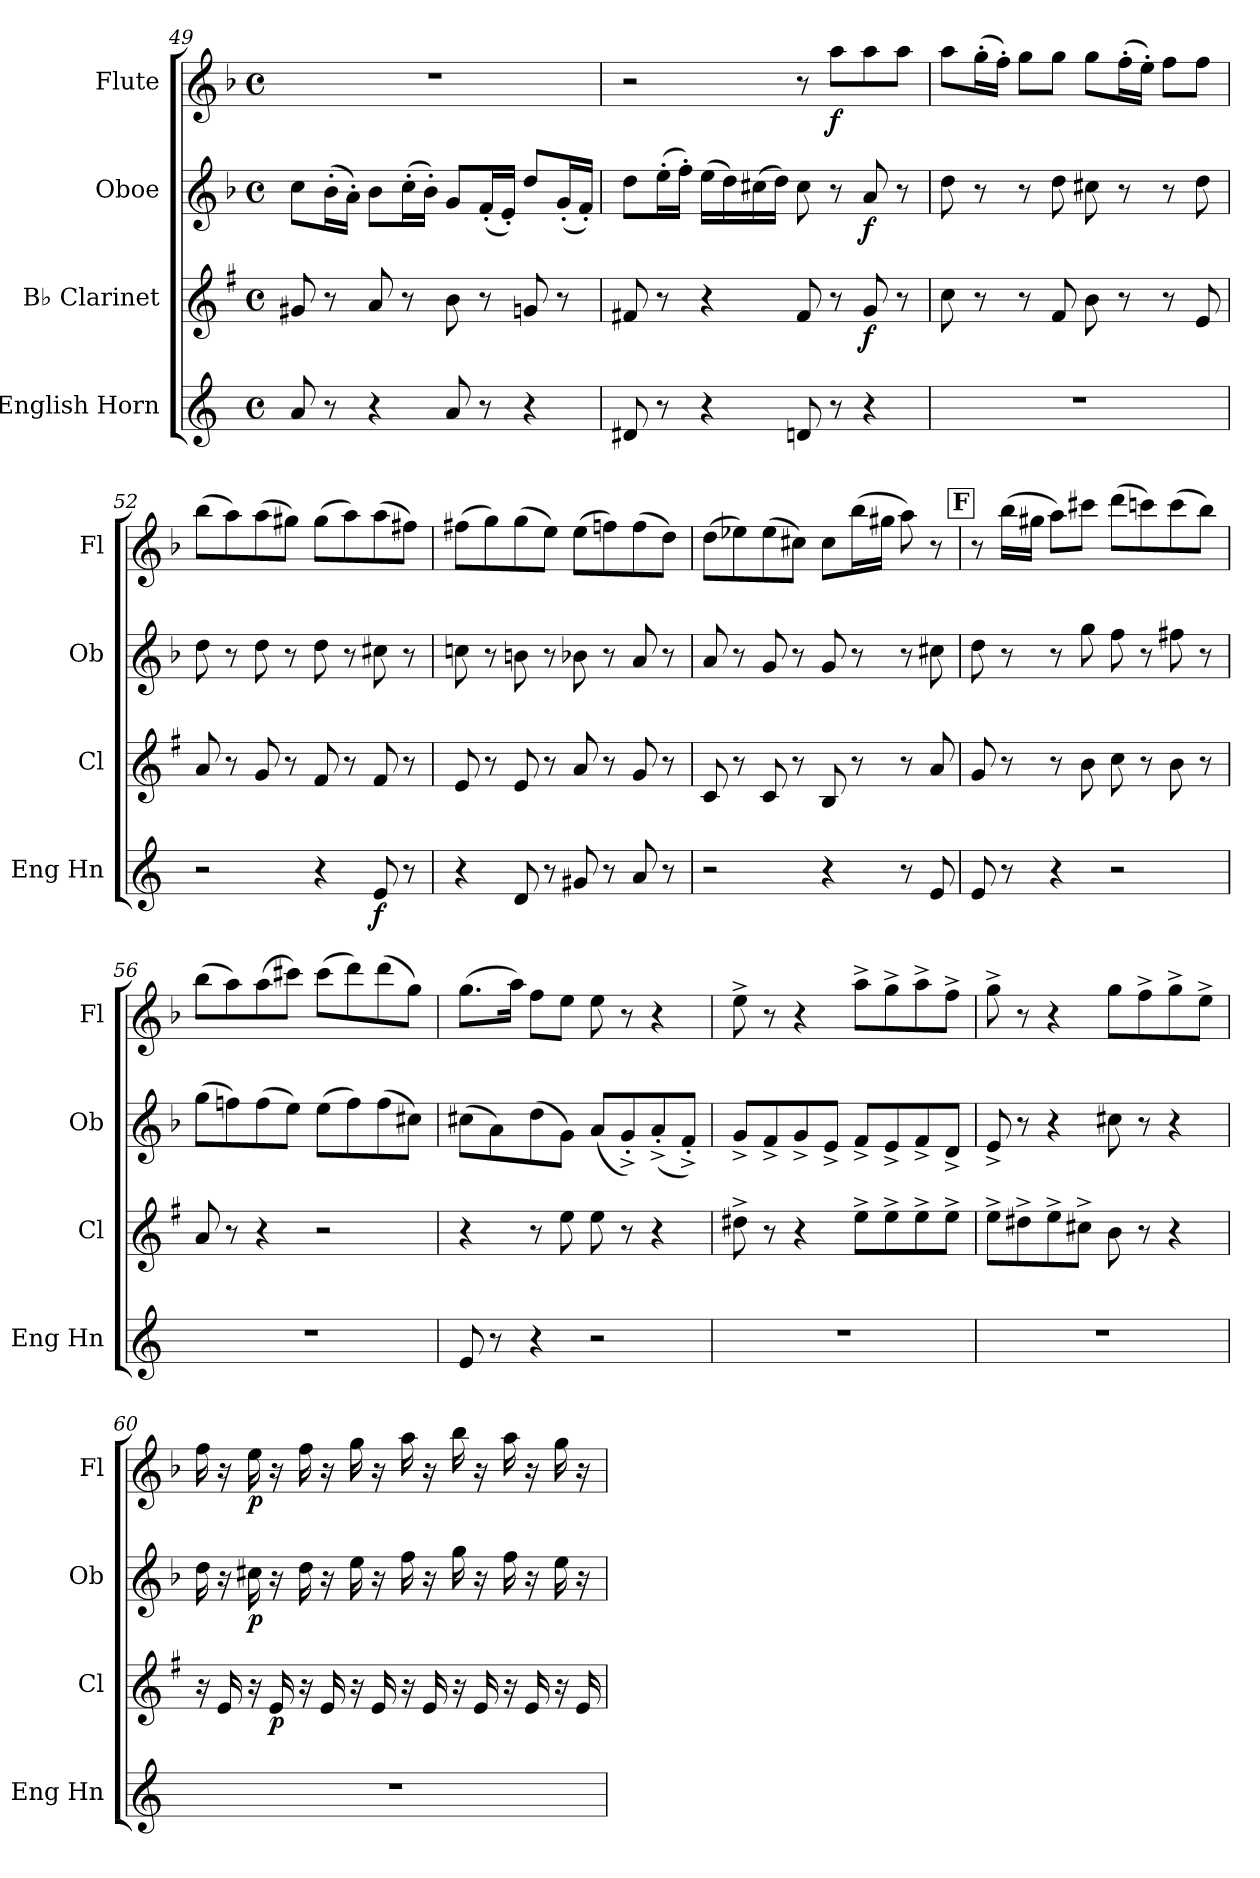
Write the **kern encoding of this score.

**kern	**dynam	**kern	**dynam	**kern	**dynam	**kern	**dynam
*part4	*part4	*part3	*part3	*part2	*part2	*part1	*part1
*staff4	*staff4	*staff3	*staff3	*staff2	*staff2	*staff1	*staff1
*I"English Horn	*	*I"B♭ Clarinet	*	*I"Oboe	*	*I"Flute	*
*I'Eng Hn	*	*I'Cl	*	*I'Ob	*	*I'Fl	*
*clefG2	*	*clefG2	*	*clefG2	*	*clefG2	*
*ITrd4c7	*	*ITrd1c2	*	*	*	*	*
*k[b-]	*	*k[b-]	*	*k[b-]	*	*k[b-]	*
*M4/4	*	*M4/4	*	*M4/4	*	*M4/4	*
*met(c)	*	*met(c)	*	*met(c)	*	*met(c)	*
=49	=49	=49	=49	=49	=49	=49	=49
8d/	.	8f#X/	.	8cc\L	.	1r	.
8r	.	8r	.	(16b-'\L	.	.	.
.	.	.	.	16a'\JJ)	.	.	.
4r	.	8g/	.	8b-\L	.	.	.
.	.	8r	.	(16cc'\L	.	.	.
.	.	.	.	16b-'\JJ)	.	.	.
8d/	.	8a\	.	8g/L	.	.	.
8r	.	8r	.	(16f'/L	.	.	.
.	.	.	.	16e'/JJ)	.	.	.
4r	.	8fn/	.	8dd/L	.	.	.
.	.	8r	.	(16g'/L	.	.	.
.	.	.	.	16f'/JJ)	.	.	.
=50	=50	=50	=50	=50	=50	=50	=50
8G#X/	.	8en/	.	8dd\L	.	2r	.
8r	.	8r	.	(16ee'\L	.	.	.
.	.	.	.	16ff'\JJ)	.	.	.
4r	.	4r	.	(16ee\LL	.	.	.
.	.	.	.	16dd\)	.	.	.
.	.	.	.	(16cc#X\	.	.	.
.	.	.	.	16dd\JJ)	.	.	.
8Gn/	.	8e/	.	8cc#\	.	8r	.
!	!	!	!	!	!	!	!LO:DY:b
8r	.	8r	.	8r	.	8aa\L	f
!	!	!	!LO:DY:b	!	!LO:DY:b	!	!
4r	.	8f/	f	8a/	f	8aa\	.
.	.	8r	.	8r	.	8aa\J	.
!!LO:PB:g=z
=51	=51	=51	=51	=51	=51	=51	=51
1r	.	8b-\	.	8dd\	.	8aa\L	.
.	.	8r	.	8r	.	(16gg'\L	.
.	.	.	.	.	.	16ff'\JJ)	.
.	.	8r	.	8r	.	8gg\L	.
.	.	8e/	.	8dd\	.	8gg\J	.
.	.	8a\	.	8cc#X\	.	8gg\L	.
.	.	8r	.	8r	.	(16ff'\L	.
.	.	.	.	.	.	16ee'\JJ)	.
.	.	8r	.	8r	.	8ff\L	.
.	.	8d/	.	8dd\	.	8ff\J	.
=52	=52	=52	=52	=52	=52	=52	=52
2r	.	8g/	.	8dd\	.	(8bb-\L	.
.	.	8r	.	8r	.	8aa\)	.
.	.	8f/	.	8dd\	.	(8aa\	.
.	.	8r	.	8r	.	8gg#X\J)	.
4r	.	8e/	.	8dd\	.	(8gg#\L	.
.	.	8r	.	8r	.	8aa\)	.
!	!LO:DY:b	!	!	!	!	!	!
8A/	f	8e/	.	8cc#X\	.	(8aa\	.
8r	.	8r	.	8r	.	8ff#X\J)	.
=53	=53	=53	=53	=53	=53	=53	=53
4r	.	8d/	.	8ccn\	.	(8ff#X\L	.
.	.	8r	.	8r	.	8gg\)	.
8G/	.	8d/	.	8bn\	.	(8gg\	.
8r	.	8r	.	8r	.	8ee\J)	.
8c#X/	.	8g/	.	8b-X\	.	(8ee\L	.
8r	.	8r	.	8r	.	8ffn\)	.
8d/	.	8f/	.	8a/	.	(8ff\	.
8r	.	8r	.	8r	.	8dd\J)	.
!!LO:LB:g=z
=54	=54	=54	=54	=54	=54	=54	=54
2r	.	8B-/	.	8a/	.	(8dd\L	.
.	.	8r	.	8r	.	8ee-X\)	.
.	.	8B-/	.	8g/	.	(8ee-\	.
.	.	8r	.	8r	.	8cc#X\J)	.
4r	.	8A/	.	8g/	.	8cc#\L	.
.	.	8r	.	8r	.	(16bb-\L	.
.	.	.	.	.	.	16gg#X\JJ	.
8r	.	8r	.	8r	.	8aa\)	.
8A/	.	8g/	.	8cc#X\	.	8r	.
!!LO:REH:place=s1:a:B:fs=14:t=F
=55	=55	=55	=55	=55	=55	=55	=55
8A/	.	8f/	.	8dd\	.	8r	.
8r	.	8r	.	8r	.	(16bb-\LL	.
.	.	.	.	.	.	16gg#X\JJ	.
4r	.	8r	.	8r	.	8aa\L)	.
.	.	8a\	.	8gg\	.	8ccc#X\J	.
2r	.	8b-\	.	8ff\	.	(8ddd\L	.
.	.	8r	.	8r	.	8cccn\)	.
.	.	8a\	.	8ff#X\	.	(8ccc\	.
.	.	8r	.	8r	.	8bb-\J)	.
=56	=56	=56	=56	=56	=56	=56	=56
1r	.	8g/	.	(8gg\L	.	(8bb-\L	.
.	.	8r	.	8ffn\)	.	8aa\)	.
.	.	4r	.	(8ff\	.	(8aa\	.
.	.	.	.	8ee\J)	.	8ccc#X\J)	.
.	.	2r	.	(8ee\L	.	(8ccc#\L	.
.	.	.	.	8ff\)	.	8ddd\)	.
.	.	.	.	(8ff\	.	(8ddd\	.
.	.	.	.	8cc#X\J)	.	8gg\J)	.
!!LO:LB:g=z
=57	=57	=57	=57	=57	=57	=57	=57
8A/	.	4r	.	(8cc#X\L	.	(8.gg\L	.
8r	.	.	.	8a\)	.	.	.
.	.	.	.	.	.	16aa\Jk)	.
4r	.	8r	.	(8dd\	.	8ff\L	.
.	.	8dd\	.	8g\J)	.	8ee\J	.
2r	.	8dd\	.	(8a/L	.	8ee\	.
.	.	8r	.	8g'^/)	.	8r	.
.	.	4r	.	(8a'^/	.	4r	.
.	.	.	.	8f'^/J)	.	.	.
=58	=58	=58	=58	=58	=58	=58	=58
1r	.	8cc#X^\	.	8g^/L	.	8ee^\	.
.	.	8r	.	8f^/	.	8r	.
.	.	4r	.	8g^/	.	4r	.
.	.	.	.	8e^/J	.	.	.
.	.	8dd^\L	.	8f^/L	.	8aa^\L	.
.	.	8dd^\	.	8e^/	.	8gg^\	.
.	.	8dd^\	.	8f^/	.	8aa^\	.
.	.	8dd^\J	.	8d^/J	.	8ff^\J	.
=59	=59	=59	=59	=59	=59	=59	=59
1r	.	8dd^\L	.	8e^/	.	8gg^\	.
.	.	8cc#X^\	.	8r	.	8r	.
.	.	8dd^\	.	4r	.	4r	.
.	.	8bn^\J	.	.	.	.	.
.	.	8a\	.	8cc#X\	.	8gg\L	.
.	.	8r	.	8r	.	8ff^\	.
.	.	4r	.	4r	.	8gg^\	.
.	.	.	.	.	.	8ee^\J	.
!!LO:PB:g=z
=60	=60	=60	=60	=60	=60	=60	=60
1r	.	16r	.	16dd\	.	16ff\	.
.	.	16d/	.	16r	.	16r	.
!	!	!	!	!	!LO:DY:b	!	!LO:DY:b
.	.	16r	.	16cc#X\	p	16ee\	p
!	!	!	!LO:DY:b	!	!	!	!
.	.	16d/	p	16r	.	16r	.
.	.	16r	.	16dd\	.	16ff\	.
.	.	16d/	.	16r	.	16r	.
.	.	16r	.	16ee\	.	16gg\	.
.	.	16d/	.	16r	.	16r	.
.	.	16r	.	16ff\	.	16aa\	.
.	.	16d/	.	16r	.	16r	.
.	.	16r	.	16gg\	.	16bb-\	.
.	.	16d/	.	16r	.	16r	.
.	.	16r	.	16ff\	.	16aa\	.
.	.	16d/	.	16r	.	16r	.
.	.	16r	.	16ee\	.	16gg\	.
.	.	16d/	.	16r	.	16r	.
=	=	=	=	=	=	=	=
*-	*-	*-	*-	*-	*-	*-	*-
